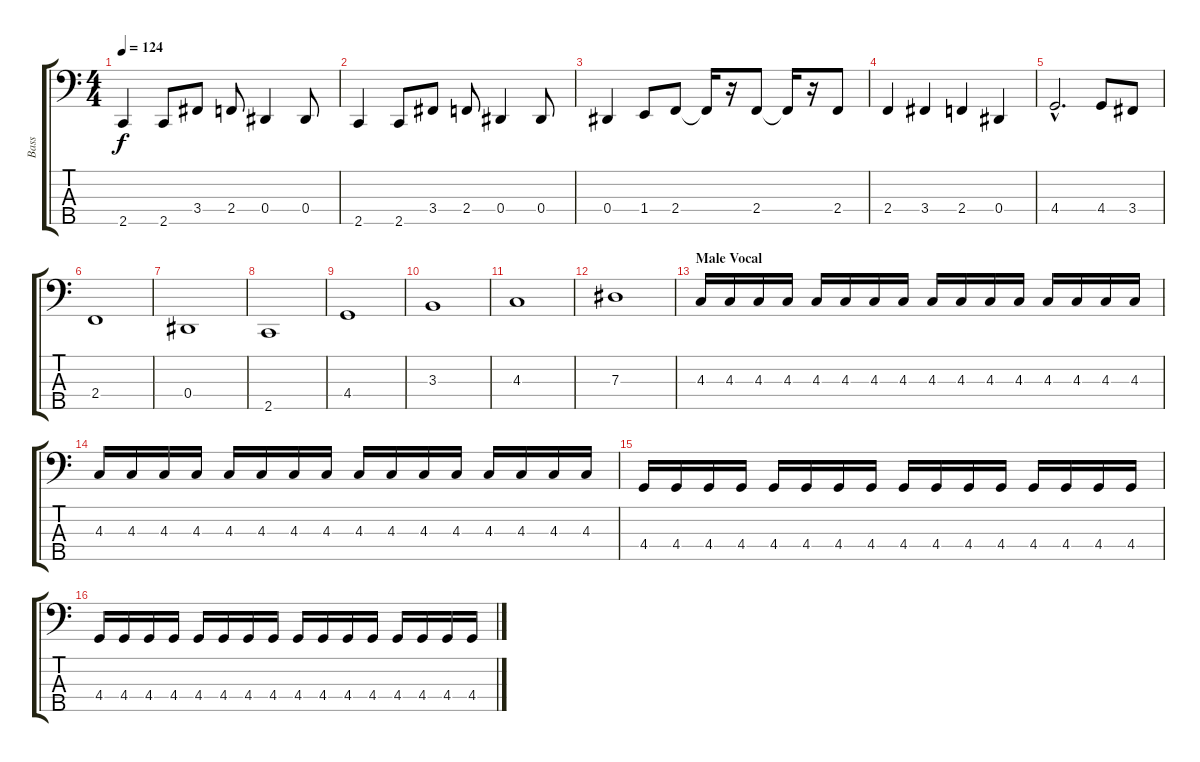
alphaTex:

\track ("Bass" "Bass") {instrument electricbasspick}
\staff {score tabs}
\tuning (Gb2 Db2 Ab1 Eb1 Bb0) {hide}
\ts (4 4)
\tempo 124
\clef f4
\ks c
2.5.4{dy f} 2.5.8 3.4.8 2.4.8 0.4.4 0.4.8 |
2.5.4 2.5.8 3.4.8 2.4.8 0.4.4 0.4.8 |
0.4.4 1.4.8 2.4.8 2.4{t}.16 r.16 2.4.8 2.4{t}.16 r.16 2.4.8 |
2.4.4 3.4.4 2.4.4 0.4.4 |
4.4{hac}.2{d} 4.4.8 3.4.8 |
2.4.1 |
0.4.1 |
2.5.1 |
4.4.1 |
3.3.1 |
4.3.1 |
7.3.1 |
\section ("" "Male Vocal")
4.3.16 4.3.16 4.3.16 4.3.16 4.3.16 4.3.16 4.3.16 4.3.16 4.3.16 4.3.16 4.3.16 4.3.16 4.3.16 4.3.16 4.3.16 4.3.16 |
4.3.16 4.3.16 4.3.16 4.3.16 4.3.16 4.3.16 4.3.16 4.3.16 4.3.16 4.3.16 4.3.16 4.3.16 4.3.16 4.3.16 4.3.16 4.3.16 |
4.4.16 4.4.16 4.4.16 4.4.16 4.4.16 4.4.16 4.4.16 4.4.16 4.4.16 4.4.16 4.4.16 4.4.16 4.4.16 4.4.16 4.4.16 4.4.16 |
4.4.16 4.4.16 4.4.16 4.4.16 4.4.16 4.4.16 4.4.16 4.4.16 4.4.16 4.4.16 4.4.16 4.4.16 4.4.16 4.4.16 4.4.16 4.4.16
